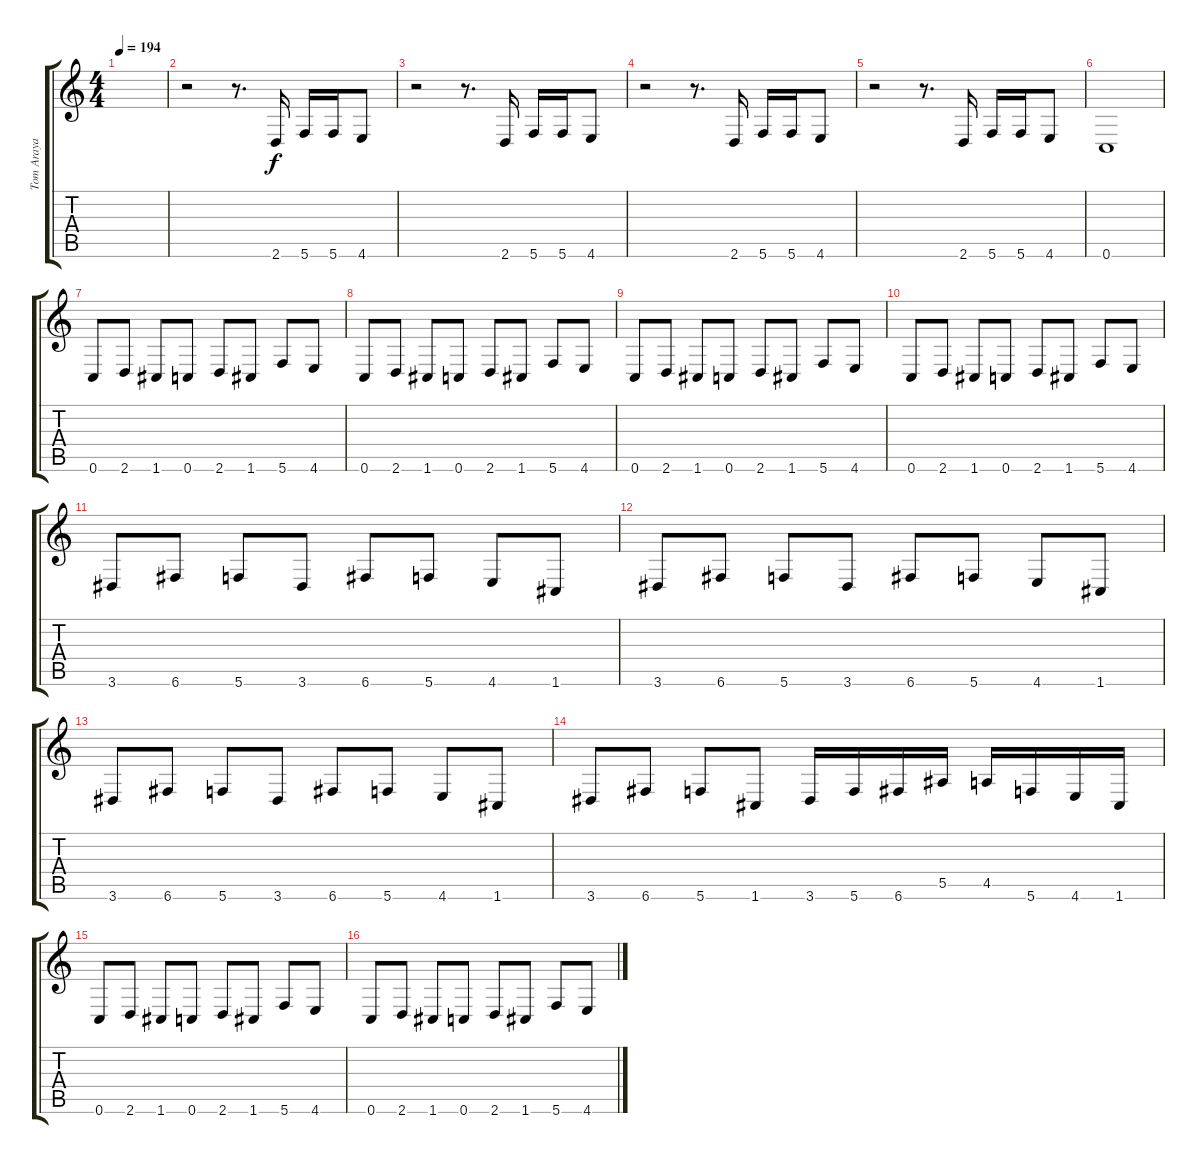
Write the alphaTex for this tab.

\track ("Tom Araya" "Tom Araya") {instrument electricbasspick}
\staff {score tabs}
\tuning (C4 G3 Eb3 Bb2 F2 C2) {hide}
\ts (4 4)
\tempo 194
\tempo 75
\tempo 194
\clef g2
\ks c
|
r.2 r.8{d} 2.6.16 5.6.16 5.6.16 4.6.8 |
r.2 r.8{d} 2.6.16 5.6.16 5.6.16 4.6.8 |
r.2 r.8{d} 2.6.16 5.6.16 5.6.16 4.6.8 |
r.2 r.8{d} 2.6.16 5.6.16 5.6.16 4.6.8 |
0.6.1 |
0.6.8 2.6.8 1.6.8 0.6.8 2.6.8 1.6.8 5.6.8 4.6.8 |
0.6.8 2.6.8 1.6.8 0.6.8 2.6.8 1.6.8 5.6.8 4.6.8 |
0.6.8 2.6.8 1.6.8 0.6.8 2.6.8 1.6.8 5.6.8 4.6.8 |
0.6.8 2.6.8 1.6.8 0.6.8 2.6.8 1.6.8 5.6.8 4.6.8 |
3.6.8 6.6.8 5.6.8 3.6.8 6.6.8 5.6.8 4.6.8 1.6.8 |
3.6.8 6.6.8 5.6.8 3.6.8 6.6.8 5.6.8 4.6.8 1.6.8 |
3.6.8 6.6.8 5.6.8 3.6.8 6.6.8 5.6.8 4.6.8 1.6.8 |
3.6.8 6.6.8 5.6.8 1.6.8 3.6.16 5.6.16 6.6.16 5.5.16 4.5.16 5.6.16 4.6.16 1.6.16 |
0.6.8 2.6.8 1.6.8 0.6.8 2.6.8 1.6.8 5.6.8 4.6.8 |
0.6.8 2.6.8 1.6.8 0.6.8 2.6.8 1.6.8 5.6.8 4.6.8
